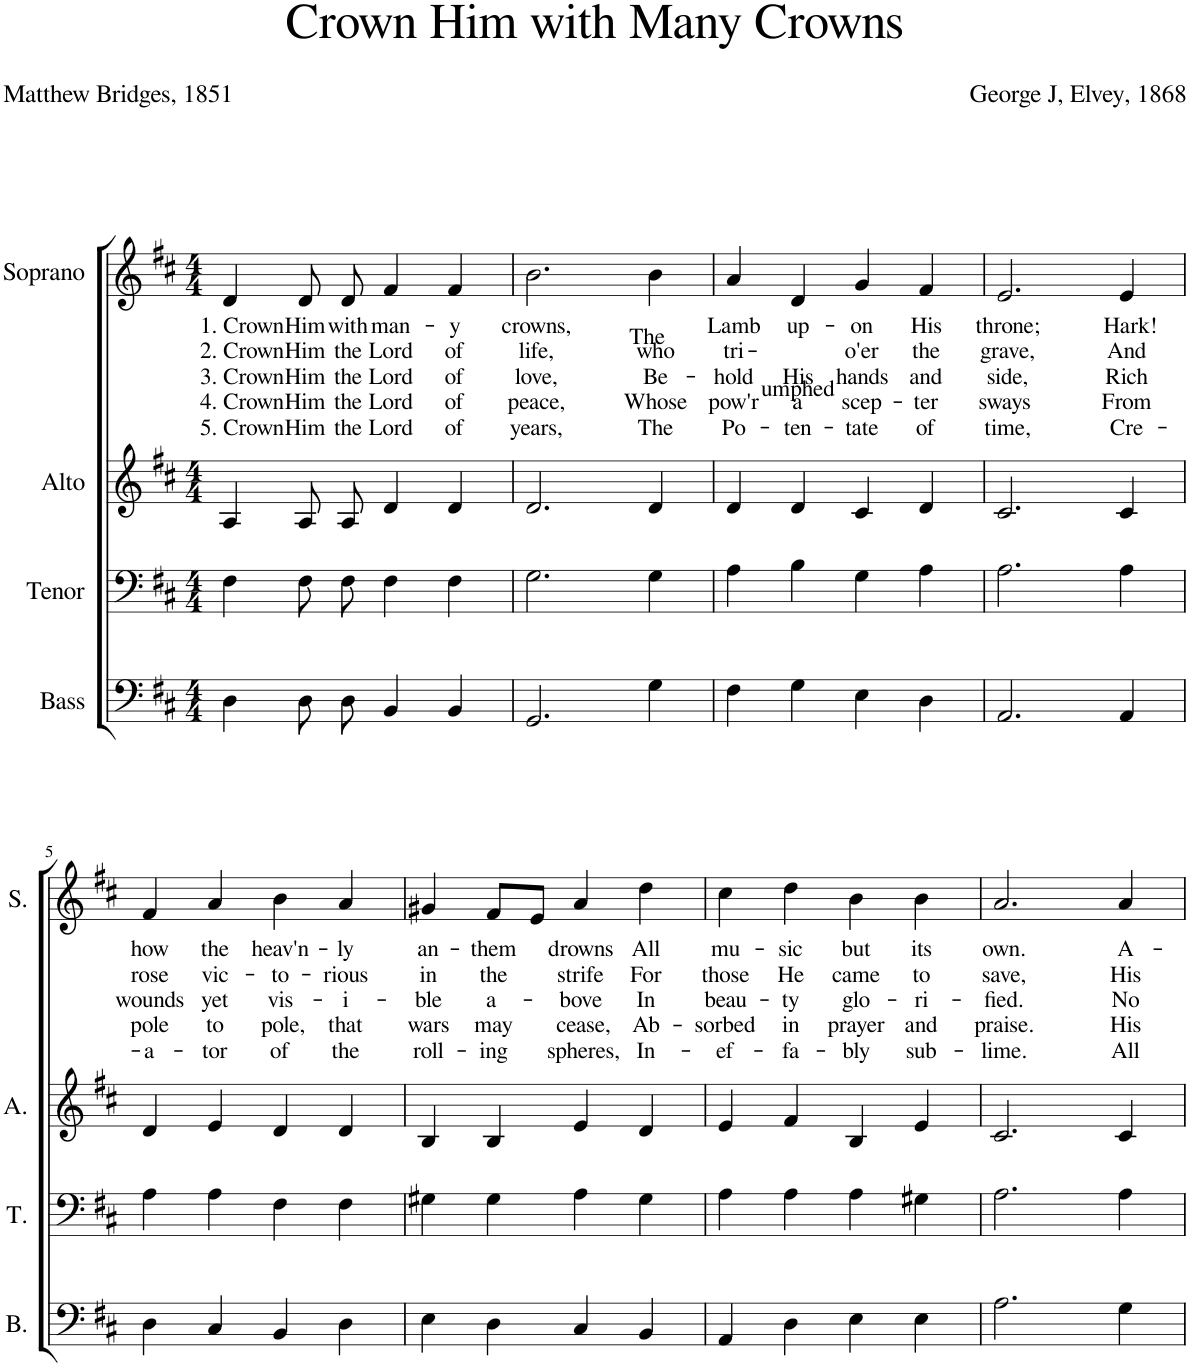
**kern	**kern	**kern	**kern	**text	**text	**text	**text	**text
*part4	*part3	*part2	*part1	*part1	*part1	*part1	*part1	*part1
*staff4	*staff3	*staff2	*staff1	*staff1	*staff1	*staff1	*staff1	*staff1
*I"Bass	*I"Tenor	*I"Alto	*I"Soprano	*	*	*	*	*
*I'B.	*I'T.	*I'A.	*I'S.	*	*	*	*	*
*clefF4	*clefF4	*clefG2	*clefG2	*	*	*	*	*
*k[f#c#]	*k[f#c#]	*k[f#c#]	*k[f#c#]	*	*	*	*	*
*M4/4	*M4/4	*M4/4	*M4/4	*	*	*	*	*
=1	=1	=1	=1	=1	=1	=1	=1	=1
!	!	!	!	!LO:LY:b	!LO:LY:b	!LO:LY:b	!LO:LY:b	!LO:LY:b
4D\	4F#\	4A/	4d/	1. Crown	2. Crown	3. Crown	4. Crown	5. Crown
!	!	!	!	!LO:LY:b	!LO:LY:b	!LO:LY:b	!LO:LY:b	!LO:LY:b
8D\L	8F#\L	8A/L	8d/	Him	Him	Him	Him	Him
!	!	!	!	!LO:LY:b	!LO:LY:b	!LO:LY:b	!LO:LY:b	!LO:LY:b
8D\J	8F#\J	8A/J	8d/	with	the	the	the	the
!	!	!	!	!LO:LY:b	!LO:LY:b	!LO:LY:b	!LO:LY:b	!LO:LY:b
4BB/	4F#\	4d/	4f#/	man-	Lord	Lord	Lord	Lord
!	!	!	!	!LO:LY:b	!LO:LY:b	!LO:LY:b	!LO:LY:b	!LO:LY:b
4BB/	4F#\	4d/	4f#/	-y	of	of	of	of
=2	=2	=2	=2	=2	=2	=2	=2	=2
!	!	!	!	!LO:LY:b	!LO:LY:b	!LO:LY:b	!LO:LY:b	!LO:LY:b
2.GG/	2.G\	2.d/	2.b\	crowns,	life,	love,	peace,	years,
!	!	!	!	!LO:LY:b	!LO:LY:b	!LO:LY:b	!LO:LY:b	!LO:LY:b
4G\	4G\	4d/	4b\	The	who	Be-	Whose	The
=3	=3	=3	=3	=3	=3	=3	=3	=3
!	!	!	!	!LO:LY:b	!LO:LY:b	!LO:LY:b	!LO:LY:b	!LO:LY:b
4F#\	4A\	4d/	4a/	Lamb	tri-	-hold	pow'r	Po-
!	!	!	!	!LO:LY:b	!LO:LY:b	!LO:LY:b	!LO:LY:b	!LO:LY:b
4G\	4B\	4d/	4d/	up-	-umphed	His	a	-ten-
!	!	!	!	!LO:LY:b	!LO:LY:b	!LO:LY:b	!LO:LY:b	!LO:LY:b
4E\	4G\	4c#/	4g/	-on	o'er	hands	scep-	-tate
!	!	!	!	!LO:LY:b	!LO:LY:b	!LO:LY:b	!LO:LY:b	!LO:LY:b
4D\	4A\	4d/	4f#/	His	the	and	-ter	of
=4	=4	=4	=4	=4	=4	=4	=4	=4
!	!	!	!	!LO:LY:b	!LO:LY:b	!LO:LY:b	!LO:LY:b	!LO:LY:b
2.AA/	2.A\	2.c#/	2.e/	throne;	grave,	side,	sways	time,
!	!	!	!	!LO:LY:b	!LO:LY:b	!LO:LY:b	!LO:LY:b	!LO:LY:b
4AA/	4A\	4c#/	4e/	Hark!	And	Rich	From	Cre-
!!LO:LB:g=z
=5	=5	=5	=5	=5	=5	=5	=5	=5
!	!	!	!	!LO:LY:b	!LO:LY:b	!LO:LY:b	!LO:LY:b	!LO:LY:b
4D\	4A\	4d/	4f#/	how	rose	wounds	pole	a-
!	!	!	!	!LO:LY:b	!LO:LY:b	!LO:LY:b	!LO:LY:b	!LO:LY:b
4C#/	4A\	4e/	4a/	the	vic-	yet	to	-tor
!	!	!	!	!LO:LY:b	!LO:LY:b	!LO:LY:b	!LO:LY:b	!LO:LY:b
4BB/	4F#\	4d/	4b\	heav'n-	-to-	vis-	pole,	of
!	!	!	!	!LO:LY:b	!LO:LY:b	!LO:LY:b	!LO:LY:b	!LO:LY:b
4D\	4F#\	4d/	4a/	-ly	-rious	-i-	that	the
=6	=6	=6	=6	=6	=6	=6	=6	=6
!	!	!	!	!LO:LY:b	!LO:LY:b	!LO:LY:b	!LO:LY:b	!LO:LY:b
4E\	4G#X\	4B/	4g#X/	an-	in	-ble	wars	roll-
!	!	!	!	!LO:LY:b	!LO:LY:b	!LO:LY:b	!LO:LY:b	!LO:LY:b
4D\	4G#\	4B/	8f#/L	-them	the	a-	may	-ing
.	.	.	8e/J	.	.	.	.	.
!	!	!	!	!LO:LY:b	!LO:LY:b	!LO:LY:b	!LO:LY:b	!LO:LY:b
4C#/	4A\	4e/	4a/	drowns	strife	-bove	cease,	spheres,
!	!	!	!	!LO:LY:b	!LO:LY:b	!LO:LY:b	!LO:LY:b	!LO:LY:b
4BB/	4G#\	4d/	4dd\	All	For	In	Ab-	In-
=7	=7	=7	=7	=7	=7	=7	=7	=7
!	!	!	!	!LO:LY:b	!LO:LY:b	!LO:LY:b	!LO:LY:b	!LO:LY:b
4AA/	4A\	4e/	4cc#\	mu-	those	beau-	-sorbed	-ef-
!	!	!	!	!LO:LY:b	!LO:LY:b	!LO:LY:b	!LO:LY:b	!LO:LY:b
4D\	4A\	4f#/	4dd\	-sic	He	-ty	in	-fa-
!	!	!	!	!LO:LY:b	!LO:LY:b	!LO:LY:b	!LO:LY:b	!LO:LY:b
4E\	4A\	4B/	4b\	but	came	glo-	prayer	-bly
!	!	!	!	!LO:LY:b	!LO:LY:b	!LO:LY:b	!LO:LY:b	!LO:LY:b
4E\	4G#X\	4e/	4b\	its	to	-ri-	and	sub-
=8	=8	=8	=8	=8	=8	=8	=8	=8
!	!	!	!	!LO:LY:b	!LO:LY:b	!LO:LY:b	!LO:LY:b	!LO:LY:b
2.A\	2.A\	2.c#/	2.a/	own.	save,	-fied.	praise.	-lime.
!	!	!	!	!LO:LY:b	!LO:LY:b	!LO:LY:b	!LO:LY:b	!LO:LY:b
4G\	4A\	4c#/	4a/	A-	His	No	His	All
=	=	=	=	=	=	=	=	=
*-	*-	*-	*-	*-	*-	*-	*-	*-
